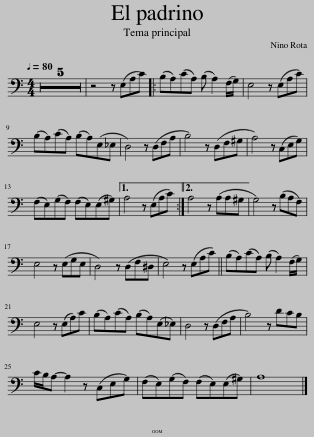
X:1
L:1/8
Q:1/4=80
M:4/4
I:linebreak $
K:C
V:1 bass
V:1
 z8 | z8 | z8 | z8 | z8 | %5
 z4 z (E,A,)C |: (B,A,)(CA,) (B, A,2) (F,/G,/) | E,4 z (E,A,)C |$ (B,A,)(CA,) (B,A,)(E,_E, | D,4) z (D,F,A, | %10
 B,4) z (D,F,^G, | A,4) z (C,E,G,) |$ (F,E,)(G,F,) (F,E,)(E,^G,) |1 A,4 z (E,A,C) :|2 A,4 z (A,A,^G, || %15
 G,4) z (B,A,F,) |$ E,4 z (E,G,E, | D,4) z (D,F,^D, | E,4) z (E,A,C) || (B,A,)(CA,) (B, A,2) (F,/G,/) |$ %20
 E,4 z (E,A,)C | (B,A,)(CA,) (B,A,)(E,_E,) | D,4 z (D,F,A, | B,4) z DCB, |$ C/B,/A,- A,2 z (C,E,G,) | %25
 (F,E,)(G,F,) (F,E,)(E,^G,) | A,8 |] %27
